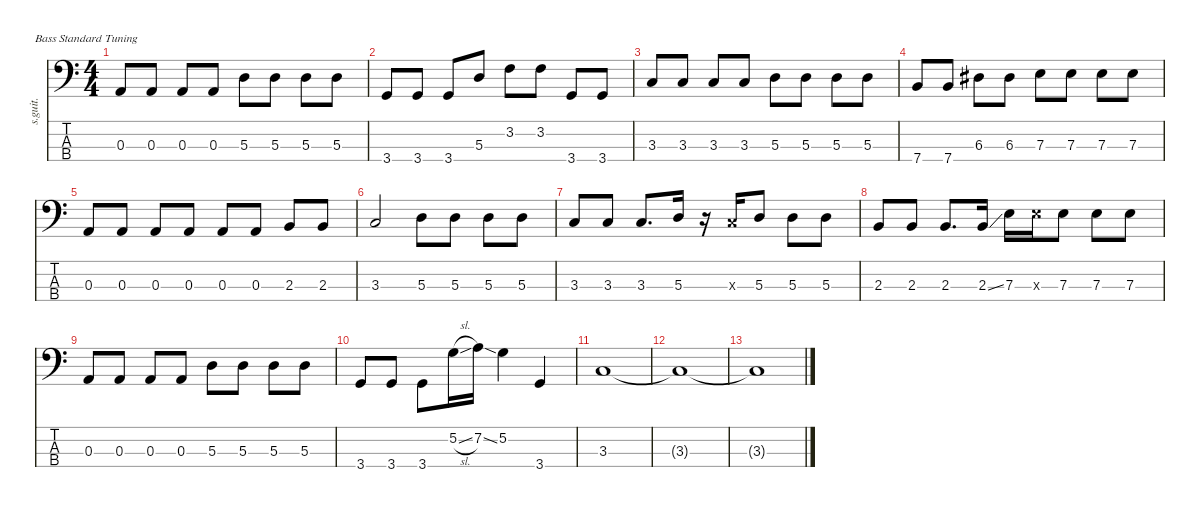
\defaultSystemsLayout 4
\hideDynamics
\bracketExtendMode nobrackets
\track ("" "s.guit.") {instrument electricbassfinger}
\staff {score tabs}
\tuning (G2 D2 A1 E1)
\ts (4 4)
\tempo (82 hide)
\clef f4
\ks c
0.3.8{dy f} 0.3.8 0.3.8 0.3.8 5.3.8 5.3.8 5.3.8 5.3.8 |
3.4.8 3.4.8 3.4.8 5.3.8 3.2.8 3.2.8 3.4.8 3.4.8 |
3.3.8 3.3.8 3.3.8 3.3.8 5.3.8 5.3.8 5.3.8 5.3.8 |
7.4.8 7.4.8 6.3{acc #}.8 6.3{acc #}.8 7.3.8 7.3.8 7.3.8 7.3.8 |
0.3.8 0.3.8 0.3.8 0.3.8 0.3.8 0.3.8 2.3.8 2.3.8 |
3.3.2 5.3.8 5.3.8 5.3.8 5.3.8 |
3.3.8 3.3.8 3.3.8{d} 5.3.16 r.16 3.3{x}.16 5.3.8 5.3.8 5.3.8 |
2.3.8 2.3.8 2.3.8{d} 2.3{ss}.16 7.3.16 7.3{x}.16 7.3.8 7.3.8 7.3.8 |
0.3.8 0.3.8 0.3.8 0.3.8 5.3.8 5.3.8 5.3.8 5.3.8 |
3.4.8 3.4.8 3.4.8 5.2{sl}.16 7.2{ss}.16 5.2.4 3.4.4 |
3.3.1 |
3.3{t}.1 |
3.3{t}.1
